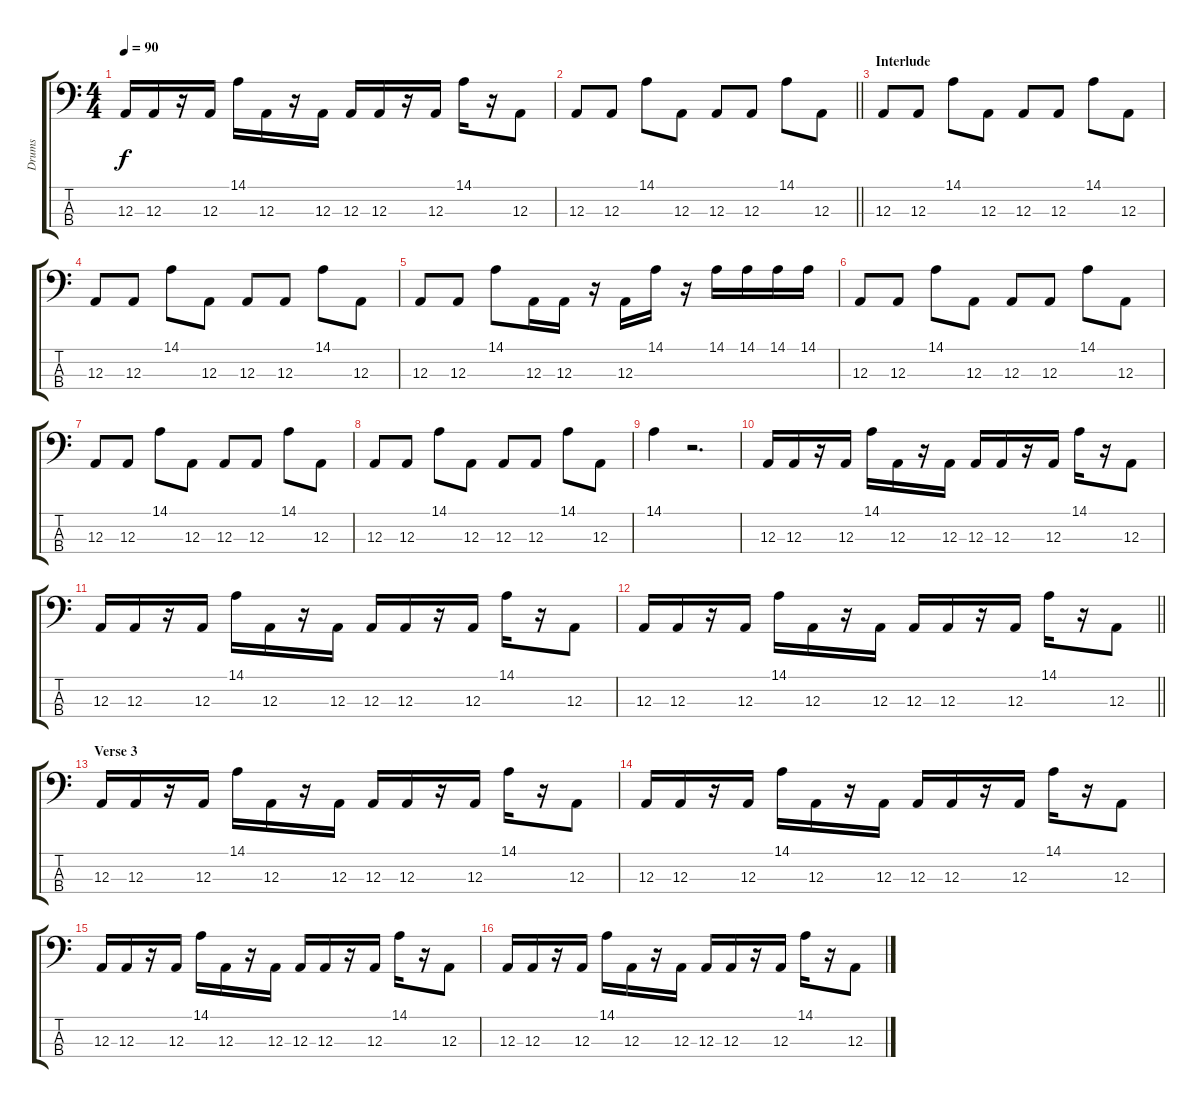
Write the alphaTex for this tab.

\track ("Drums" "Drums") {instrument synthdrum}
\staff {score tabs}
\tuning (G2 D2 A1 E1) {hide}
\ts (4 4)
\tempo 90
\clef f4
\ks c
12.3.16{dy f} 12.3.16 r.16 12.3.16 14.1.16 12.3.16 r.16 12.3.16 12.3.16 12.3.16 r.16 12.3.16 14.1.16 r.16 12.3.8 |
\barLineRight lightlight
12.3.8 12.3.8 14.1.8 12.3.8 12.3.8 12.3.8 14.1.8 12.3.8 |
\section ("" "Interlude")
12.3.8 12.3.8 14.1.8 12.3.8 12.3.8 12.3.8 14.1.8 12.3.8 |
12.3.8 12.3.8 14.1.8 12.3.8 12.3.8 12.3.8 14.1.8 12.3.8 |
12.3.8 12.3.8 14.1.8 12.3.16 12.3.16 r.16 12.3.16 14.1.16 r.16 14.1.16 14.1.16 14.1.16 14.1.16 |
12.3.8 12.3.8 14.1.8 12.3.8 12.3.8 12.3.8 14.1.8 12.3.8 |
12.3.8 12.3.8 14.1.8 12.3.8 12.3.8 12.3.8 14.1.8 12.3.8 |
12.3.8 12.3.8 14.1.8 12.3.8 12.3.8 12.3.8 14.1.8 12.3.8 |
14.1.4 r.2{d} |
12.3.16 12.3.16 r.16 12.3.16 14.1.16 12.3.16 r.16 12.3.16 12.3.16 12.3.16 r.16 12.3.16 14.1.16 r.16 12.3.8 |
12.3.16 12.3.16 r.16 12.3.16 14.1.16 12.3.16 r.16 12.3.16 12.3.16 12.3.16 r.16 12.3.16 14.1.16 r.16 12.3.8 |
\barLineRight lightlight
12.3.16 12.3.16 r.16 12.3.16 14.1.16 12.3.16 r.16 12.3.16 12.3.16 12.3.16 r.16 12.3.16 14.1.16 r.16 12.3.8 |
\section ("" "Verse 3")
12.3.16 12.3.16 r.16 12.3.16 14.1.16 12.3.16 r.16 12.3.16 12.3.16 12.3.16 r.16 12.3.16 14.1.16 r.16 12.3.8 |
12.3.16 12.3.16 r.16 12.3.16 14.1.16 12.3.16 r.16 12.3.16 12.3.16 12.3.16 r.16 12.3.16 14.1.16 r.16 12.3.8 |
12.3.16 12.3.16 r.16 12.3.16 14.1.16 12.3.16 r.16 12.3.16 12.3.16 12.3.16 r.16 12.3.16 14.1.16 r.16 12.3.8 |
12.3.16 12.3.16 r.16 12.3.16 14.1.16 12.3.16 r.16 12.3.16 12.3.16 12.3.16 r.16 12.3.16 14.1.16 r.16 12.3.8
